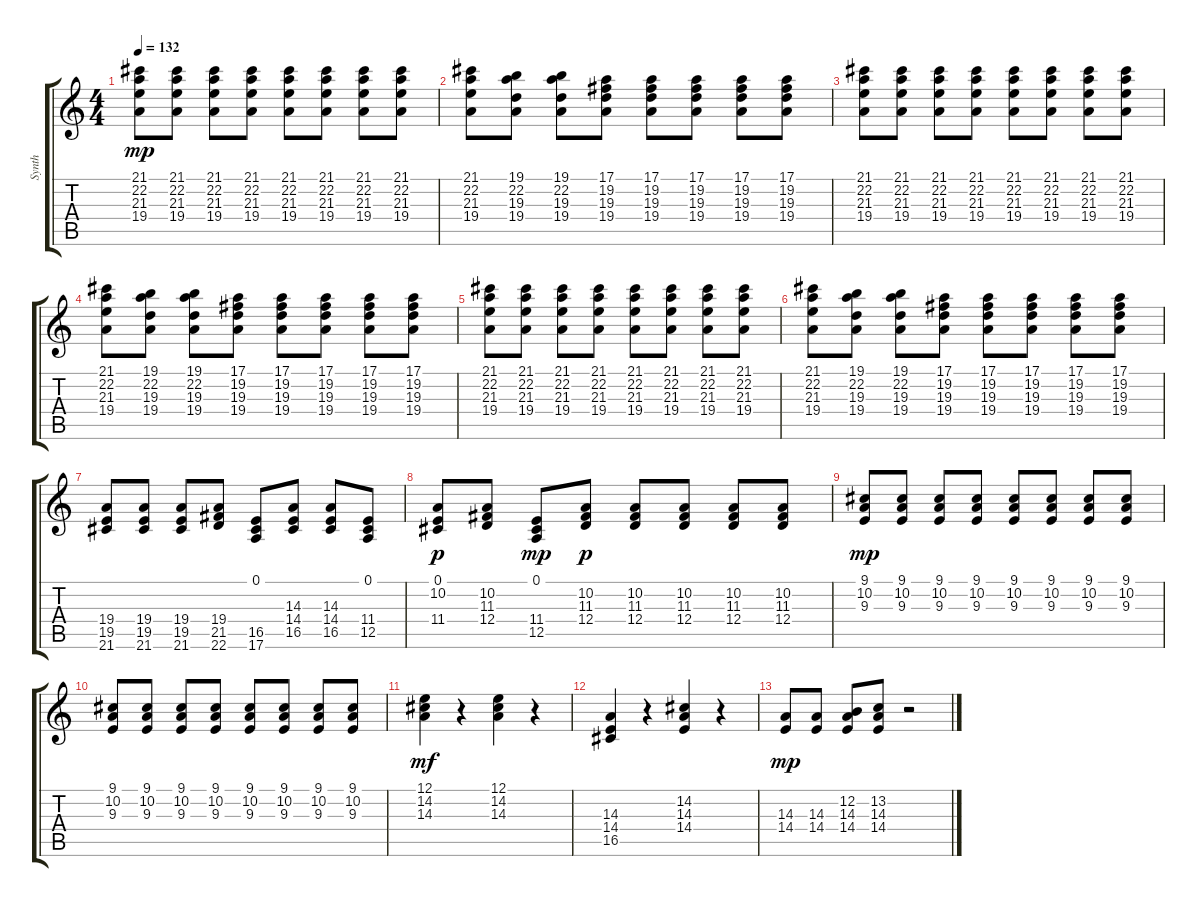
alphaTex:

\track ("Synth" "Synth") {instrument rockorgan}
\staff {score tabs}
\tuning (E4 B3 G3 D3 A2 E2) {hide}
\ts (4 4)
\tempo 132
\clef g2
\ks c
(21.1 22.2 21.3 19.4).8{dy mp} (21.1 22.2 21.3 19.4).8 (21.1 22.2 21.3 19.4).8 (21.1 22.2 21.3 19.4).8 (21.1 22.2 21.3 19.4).8 (21.1 22.2 21.3 19.4).8 (21.1 22.2 21.3 19.4).8 (21.1 22.2 21.3 19.4).8 |
(21.1 22.2 21.3 19.4).8 (19.1 22.2 19.3 19.4).8 (19.1 22.2 19.3 19.4).8 (17.1 19.2 19.3 19.4).8 (17.1 19.2 19.3 19.4).8 (17.1 19.2 19.3 19.4).8 (17.1 19.2 19.3 19.4).8 (17.1 19.2 19.3 19.4).8 |
(21.1 22.2 21.3 19.4).8 (21.1 22.2 21.3 19.4).8 (21.1 22.2 21.3 19.4).8 (21.1 22.2 21.3 19.4).8 (21.1 22.2 21.3 19.4).8 (21.1 22.2 21.3 19.4).8 (21.1 22.2 21.3 19.4).8 (21.1 22.2 21.3 19.4).8 |
(21.1 22.2 21.3 19.4).8 (19.1 22.2 19.3 19.4).8 (19.1 22.2 19.3 19.4).8 (17.1 19.2 19.3 19.4).8 (17.1 19.2 19.3 19.4).8 (17.1 19.2 19.3 19.4).8 (17.1 19.2 19.3 19.4).8 (17.1 19.2 19.3 19.4).8 |
(21.1 22.2 21.3 19.4).8 (21.1 22.2 21.3 19.4).8 (21.1 22.2 21.3 19.4).8 (21.1 22.2 21.3 19.4).8 (21.1 22.2 21.3 19.4).8 (21.1 22.2 21.3 19.4).8 (21.1 22.2 21.3 19.4).8 (21.1 22.2 21.3 19.4).8 |
(21.1 22.2 21.3 19.4).8 (19.1 22.2 19.3 19.4).8 (19.1 22.2 19.3 19.4).8 (17.1 19.2 19.3 19.4).8 (17.1 19.2 19.3 19.4).8 (17.1 19.2 19.3 19.4).8 (17.1 19.2 19.3 19.4).8 (17.1 19.2 19.3 19.4).8 |
(19.4 19.5 21.6).8 (19.4 19.5 21.6).8 (19.4 19.5 21.6).8 (19.4 21.5 22.6).8 (0.1 16.5 17.6).8 (14.3 14.4 16.5).8 (14.3 14.4 16.5).8 (0.1 11.4 12.5).8 |
(0.1 10.2 11.4).8{dy p} (10.2 11.3 12.4).8 (0.1 11.4 12.5).8{dy mp} (10.2 11.3 12.4).8{dy p} (10.2 11.3 12.4).8 (10.2 11.3 12.4).8 (10.2 11.3 12.4).8 (10.2 11.3 12.4).8 |
(9.1 10.2 9.3).8{dy mp} (9.1 10.2 9.3).8 (9.1 10.2 9.3).8 (9.1 10.2 9.3).8 (9.1 10.2 9.3).8 (9.1 10.2 9.3).8 (9.1 10.2 9.3).8 (9.1 10.2 9.3).8 |
(9.1 10.2 9.3).8 (9.1 10.2 9.3).8 (9.1 10.2 9.3).8 (9.1 10.2 9.3).8 (9.1 10.2 9.3).8 (9.1 10.2 9.3).8 (9.1 10.2 9.3).8 (9.1 10.2 9.3).8 |
(12.1 14.2 14.3).4{dy mf} r.4 (12.1 14.2 14.3).4 r.4 |
(14.3 14.4 16.5).4 r.4 (14.2 14.3 14.4).4 r.4 |
(14.3 14.4).8{dy mp} (14.3 14.4).8 (12.2 14.3 14.4).8 (13.2 14.3 14.4).8 r.2
